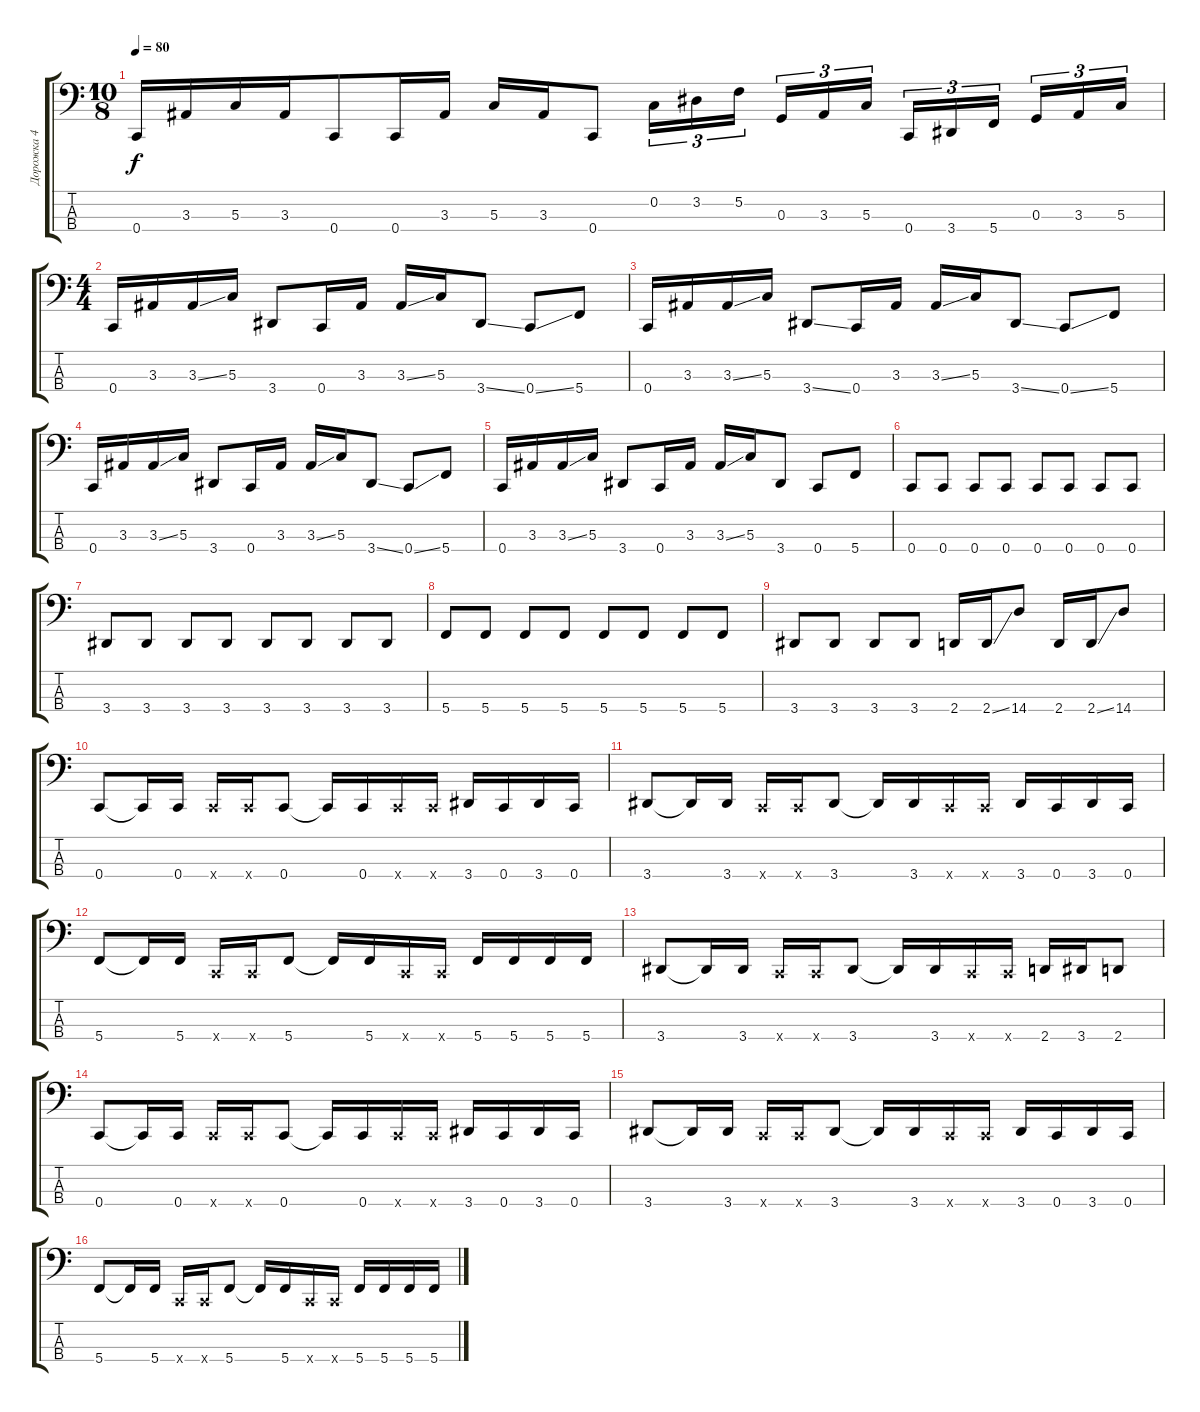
\track ("Дорожка 4" "Дорожка 4") {instrument electricbasspick}
\staff {score tabs}
\tuning (F2 C2 G1 C1) {hide}
\ts (10 8)
\tempo 80
\clef f4
\ks c
0.4.16{dy f} 3.3.16 5.3.16 3.3.16 0.4.8 0.4.16 3.3.16 5.3.16 3.3.16 0.4.8 0.2.16{tu (3 2)} 3.2.16{tu (3 2)} 5.2.16{tu (3 2)} 0.3.16{tu (3 2)} 3.3.16{tu (3 2)} 5.3.16{tu (3 2)} 0.4.16{tu (3 2)} 3.4.16{tu (3 2)} 5.4.16{tu (3 2)} 0.3.16{tu (3 2)} 3.3.16{tu (3 2)} 5.3.16{tu (3 2)} |
\ts (4 4)
0.4.16 3.3.16 3.3{ss}.16 5.3.16 3.4.8 0.4.16 3.3.16 3.3{ss}.16 5.3.16 3.4{ss}.8 0.4{ss}.8 5.4.8 |
0.4.16 3.3.16 3.3{ss}.16 5.3.16 3.4{ss}.8 0.4.16 3.3.16 3.3{ss}.16 5.3.16 3.4{ss}.8 0.4{ss}.8 5.4.8 |
0.4.16 3.3.16 3.3{ss}.16 5.3.16 3.4.8 0.4.16 3.3.16 3.3{ss}.16 5.3.16 3.4{ss}.8 0.4{ss}.8 5.4.8 |
0.4.16 3.3.16 3.3{ss}.16 5.3.16 3.4.8 0.4.16 3.3.16 3.3{ss}.16 5.3.16 3.4.8 0.4.8 5.4.8 |
0.4.8 0.4.8 0.4.8 0.4.8 0.4.8 0.4.8 0.4.8 0.4.8 |
3.4.8 3.4.8 3.4.8 3.4.8 3.4.8 3.4.8 3.4.8 3.4.8 |
5.4.8 5.4.8 5.4.8 5.4.8 5.4.8 5.4.8 5.4.8 5.4.8 |
3.4.8 3.4.8 3.4.8 3.4.8 2.4.16 2.4{ss}.16 14.4.8 2.4.16 2.4{ss}.16 14.4.8 |
0.4.8 0.4{t}.16 0.4.16 0.4{x}.16 0.4{x}.16 0.4.8 0.4{t}.16 0.4.16 0.4{x}.16 0.4{x}.16 3.4.16 0.4.16 3.4.16 0.4.16 |
3.4.8 3.4{t}.16 3.4.16 0.4{x}.16 0.4{x}.16 3.4.8 3.4{t}.16 3.4.16 0.4{x}.16 0.4{x}.16 3.4.16 0.4.16 3.4.16 0.4.16 |
5.4.8 5.4{t}.16 5.4.16 0.4{x}.16 0.4{x}.16 5.4.8 5.4{t}.16 5.4.16 0.4{x}.16 0.4{x}.16 5.4.16 5.4.16 5.4.16 5.4.16 |
3.4.8 3.4{t}.16 3.4.16 0.4{x}.16 0.4{x}.16 3.4.8 3.4{t}.16 3.4.16 0.4{x}.16 0.4{x}.16 2.4.16 3.4.16 2.4.8 |
0.4.8 0.4{t}.16 0.4.16 0.4{x}.16 0.4{x}.16 0.4.8 0.4{t}.16 0.4.16 0.4{x}.16 0.4{x}.16 3.4.16 0.4.16 3.4.16 0.4.16 |
3.4.8 3.4{t}.16 3.4.16 0.4{x}.16 0.4{x}.16 3.4.8 3.4{t}.16 3.4.16 0.4{x}.16 0.4{x}.16 3.4.16 0.4.16 3.4.16 0.4.16 |
5.4.8 5.4{t}.16 5.4.16 0.4{x}.16 0.4{x}.16 5.4.8 5.4{t}.16 5.4.16 0.4{x}.16 0.4{x}.16 5.4.16 5.4.16 5.4.16 5.4.16
